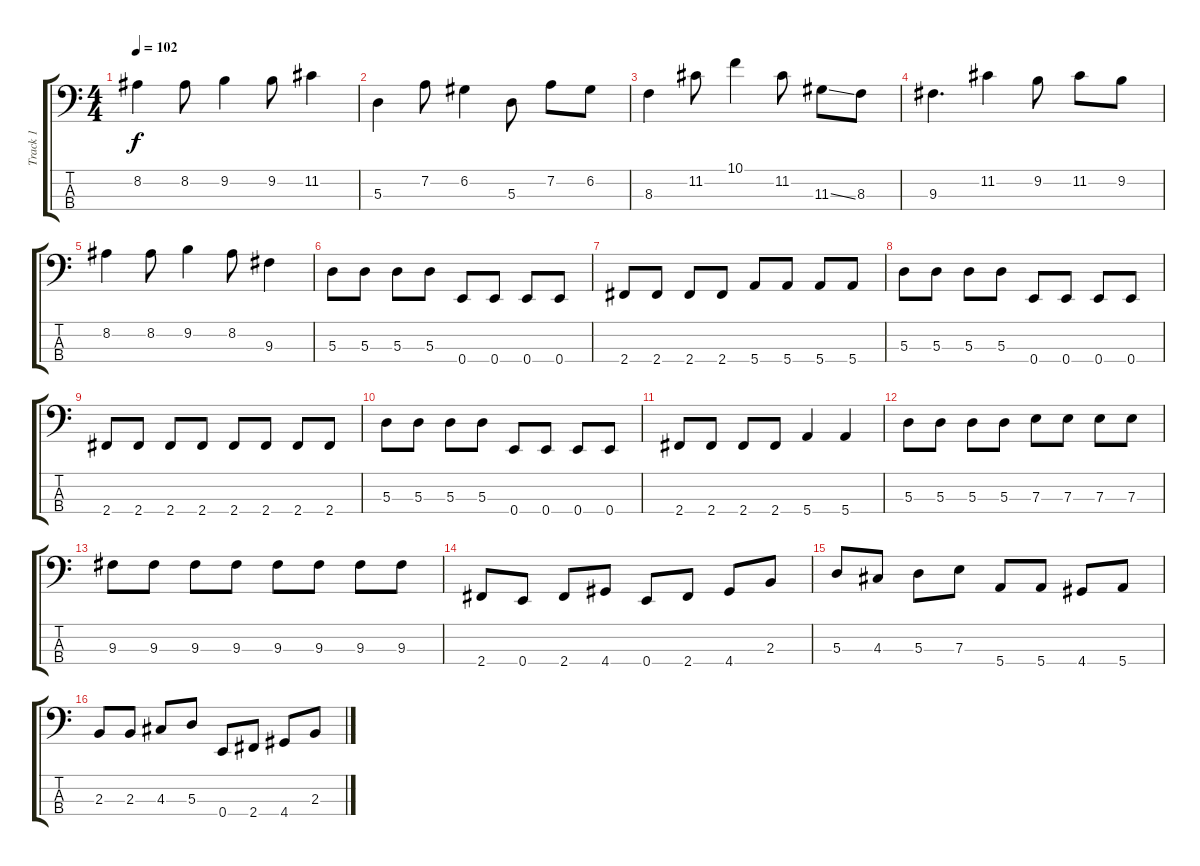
\track ("Track 1" "Track 1") {instrument electricbassfinger}
\staff {score tabs}
\tuning (G2 D2 A1 E1) {hide}
\ts (4 4)
\tempo 102
\clef f4
\ks c
8.2.4{dy f} 8.2.8 9.2.4 9.2.8 11.2.4 |
5.3.4 7.2.8 6.2.4 5.3.8 7.2.8 6.2.8 |
8.3.4 11.2.8 10.1.4 11.2.8 11.3{ss}.8 8.3.8 |
9.3.4{d} 11.2.4 9.2.8 11.2.8 9.2.8 |
8.2.4 8.2.8 9.2.4 8.2.8 9.3.4 |
5.3.8 5.3.8 5.3.8 5.3.8 0.4.8 0.4.8 0.4.8 0.4.8 |
2.4.8 2.4.8 2.4.8 2.4.8 5.4.8 5.4.8 5.4.8 5.4.8 |
5.3.8 5.3.8 5.3.8 5.3.8 0.4.8 0.4.8 0.4.8 0.4.8 |
2.4.8 2.4.8 2.4.8 2.4.8 2.4.8 2.4.8 2.4.8 2.4.8 |
5.3.8 5.3.8 5.3.8 5.3.8 0.4.8 0.4.8 0.4.8 0.4.8 |
2.4.8 2.4.8 2.4.8 2.4.8 5.4.4 5.4.4 |
5.3.8 5.3.8 5.3.8 5.3.8 7.3.8 7.3.8 7.3.8 7.3.8 |
9.3.8 9.3.8 9.3.8 9.3.8 9.3.8 9.3.8 9.3.8 9.3.8 |
2.4.8 0.4.8 2.4.8 4.4.8 0.4.8 2.4.8 4.4.8 2.3.8 |
5.3.8 4.3.8 5.3.8 7.3.8 5.4.8 5.4.8 4.4.8 5.4.8 |
2.3.8 2.3.8 4.3.8 5.3.8 0.4.8 2.4.8 4.4.8 2.3.8
